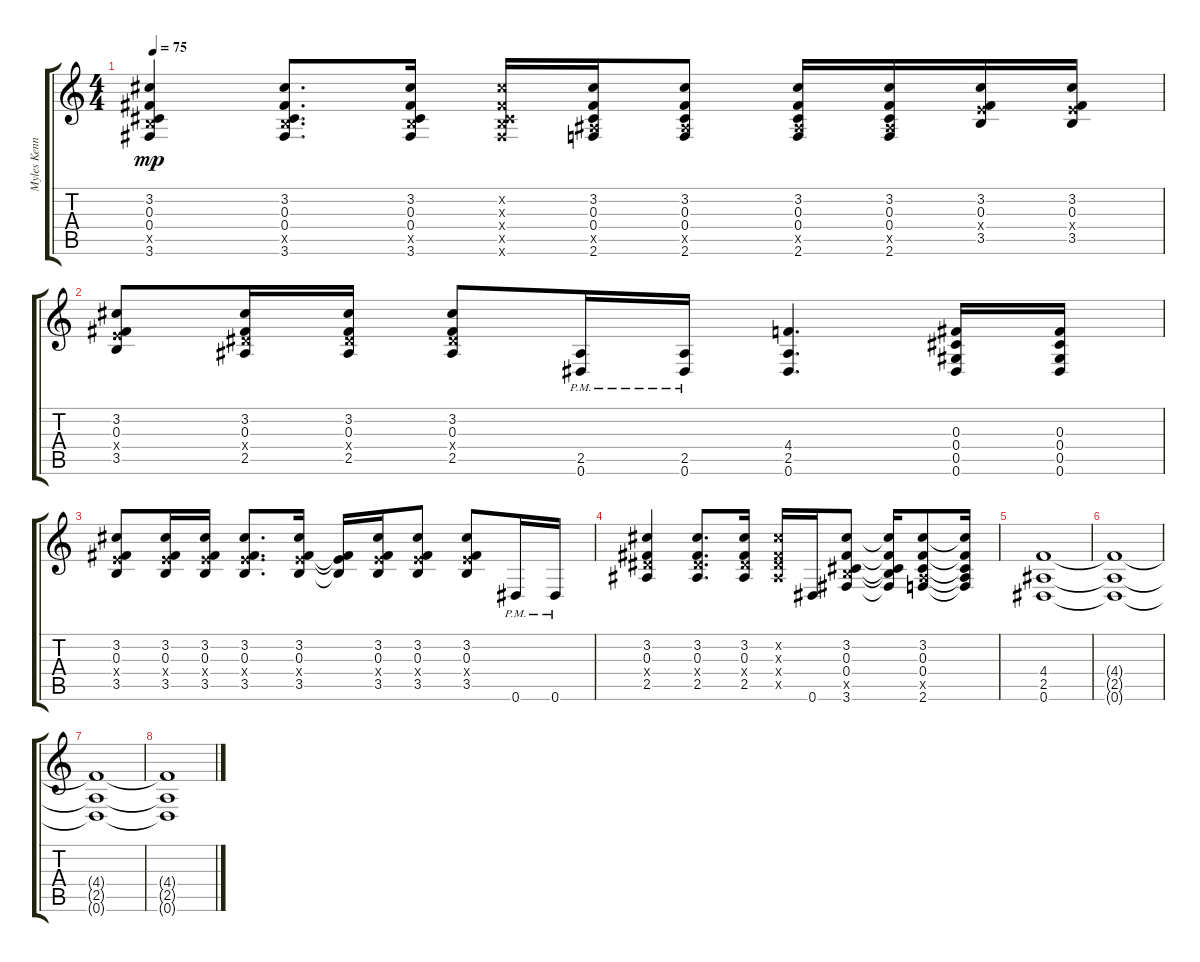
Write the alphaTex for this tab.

\track ("Myles Kennedy" "Myles Kenn") {instrument electricguitarclean}
\staff {score tabs}
\tuning (Eb4 Bb3 Gb3 Db3 Ab2 Eb2) {hide}
\ts (4 4)
\tempo 75
\clef g2
\ks c
(3.2 0.3 0.4 3.5{x} 3.6).4{dy mp} (3.2 0.3 0.4 3.5{x} 3.6).8{d} (3.2 0.3 0.4 3.5{x} 3.6).16 (3.2{x} 0.3{x} 0.4{x} 3.5{x} 3.6{x}).16 (3.2 0.3 0.4 2.5{x} 2.6).16 (3.2 0.3 0.4 2.5{x} 2.6).8 (3.2 0.3 0.4 2.5{x} 2.6).16 (3.2 0.3 0.4 2.5{x} 2.6).16 (3.2 0.3 3.4{x} 3.5).16 (3.2 0.3 3.4{x} 3.5).16 |
(3.2 0.3 3.4{x} 3.5).8 (3.2 0.3 2.4{x} 2.5).16 (3.2 0.3 2.4{x} 2.5).16 (3.2 0.3 2.4{x} 2.5).8 (2.5{pm} 0.6{pm}).16 (2.5{pm} 0.6{pm}).16 (4.4 2.5 0.6).4{d} (0.3 0.4 0.5 0.6).16 (0.3 0.4 0.5 0.6).16 |
(3.2 0.3 3.4{x} 3.5).8 (3.2 0.3 3.4{x} 3.5).16 (3.2 0.3 3.4{x} 3.5).16 (3.2 0.3 3.4{x} 3.5).8{d} (3.2 0.3 3.4{x} 3.5).16 (0.3{t} 3.4{t} 3.5{t}).16 (3.2 0.3 3.4{x} 3.5).16 (3.2 0.3 3.4{x} 3.5).8 (3.2 0.3 3.4{x} 3.5).8 0.6{pm}.16 0.6{pm}.16 |
(3.2 0.3 2.4{x} 2.5).4 (3.2 0.3 2.4{x} 2.5).8{d} (3.2 0.3 2.4{x} 2.5).16 (3.2{x} 0.3{x} 2.4{x} 2.5{x}).16 0.6.16 (3.2 0.3 0.4 3.5{x} 3.6).8 (3.2{t} 0.3{t} 0.4{t} 3.5{t} 3.6{t}).16 (3.2 0.3 0.4 2.5{x} 2.6).8 (3.2{t} 0.3{t} 0.4{t} 2.5{t} 2.6{t}).16 |
(4.4 2.5 0.6).1{volume 0} |
(4.4{t} 2.5{t} 0.6{t}).1 |
(4.4{t} 2.5{t} 0.6{t}).1 |
(4.4{t} 2.5{t} 0.6{t}).1
